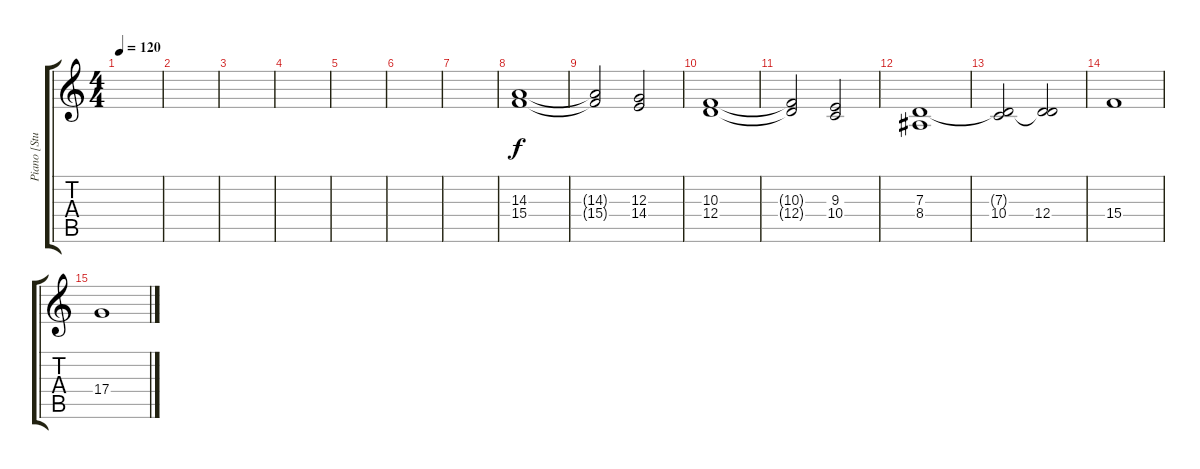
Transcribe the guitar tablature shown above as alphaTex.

\track ("Piano [Studio]" "Piano [Stu") {instrument acousticgrandpiano}
\staff {score tabs}
\tuning (E4 B3 G3 D3 A2 E2) {hide}
\ts (4 4)
\tempo 120
\clef g2
\ks c
|
|
|
|
|
|
|
(14.3 15.4).1{volume 8 instrument drawbarorgan} |
(14.3{t} 15.4{t}).2 (12.3 14.4).2 |
(10.3 12.4).1 |
(10.3{t} 12.4{t}).2 (9.3 10.4).2 |
(7.3 8.4).1 |
(7.3{t} 10.4).2 (7.3{t} 12.4).2 |
15.4.1 |
17.4.1
